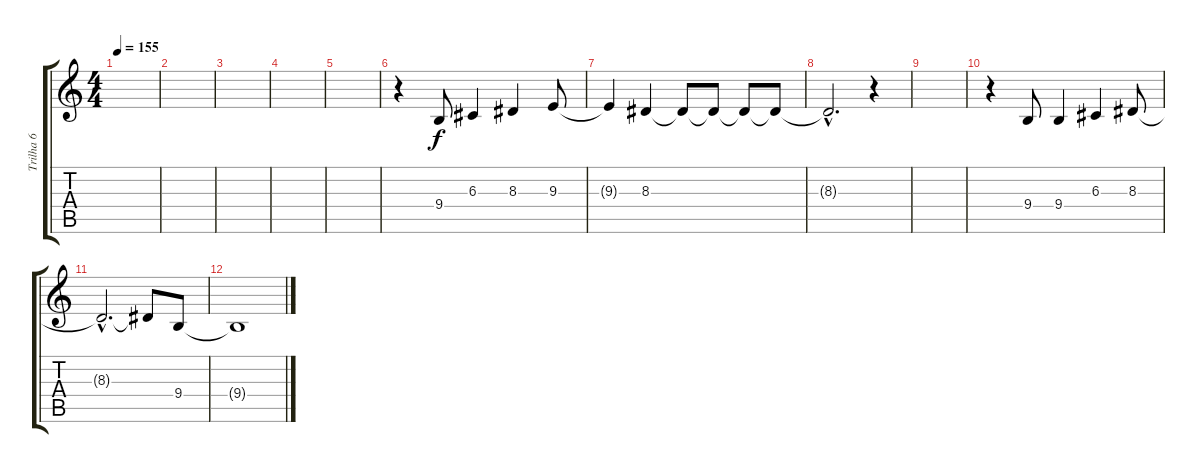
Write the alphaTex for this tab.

\track ("Trilha 6" "Trilha 6") {instrument baritonesax}
\staff {score tabs}
\tuning (E4 B3 G3 D3 A2 E2) {hide}
\ts (4 4)
\tempo 155
\clef g2
\ks c
|
|
|
|
|
r.4 9.4.8 6.3.4 8.3.4 9.3.8 |
9.3{t}.4 8.3.4 8.3{t}.8 8.3{t}.8 8.3{t}.8 8.3{t}.8 |
8.3{hac t}.2{d} r.4 |
|
r.4 9.4.8 9.4.4 6.3.4 8.3.8 |
8.3{hac t}.2{d} 8.3{t}.8 9.4.8 |
9.4{t}.1
